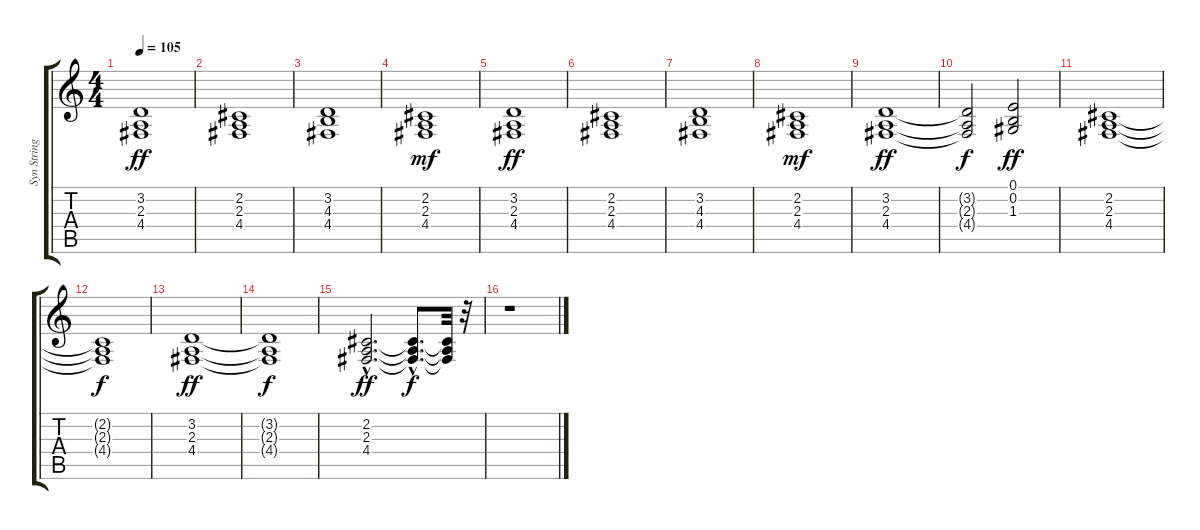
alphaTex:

\track ("Syn Strings 2" "Syn String") {instrument synthstrings2}
\staff {score tabs}
\tuning (E4 B3 G3 D3 A2 E2) {hide}
\ts (4 4)
\tempo 105
\clef g2
\ks c
(3.2 2.3 4.4).1{dy ff} |
(2.2 2.3 4.4).1 |
(3.2 4.3 4.4).1 |
(2.2 2.3 4.4).1{dy mf} |
(3.2 2.3 4.4).1{dy ff} |
(2.2 2.3 4.4).1 |
(3.2 4.3 4.4).1 |
(2.2 2.3 4.4).1{dy mf} |
(3.2 2.3 4.4).1{dy ff} |
(3.2{t} 2.3{t} 4.4{t}).2{dy f} (0.1 0.2 1.3).2{dy ff} |
(2.2 2.3 4.4).1 |
(2.2{t} 2.3{t} 4.4{t}).1{dy f} |
(3.2 2.3 4.4).1{dy ff} |
(3.2{t} 2.3{t} 4.4{t}).1{dy f} |
(2.2{hac} 2.3{hac} 4.4{hac}).2{d dy ff} (2.2{hac t} 2.3{hac t} 4.4{hac t}).8{d dy f} (2.2{t} 2.3{t} 4.4{t}).32 r.32 |
r.1
